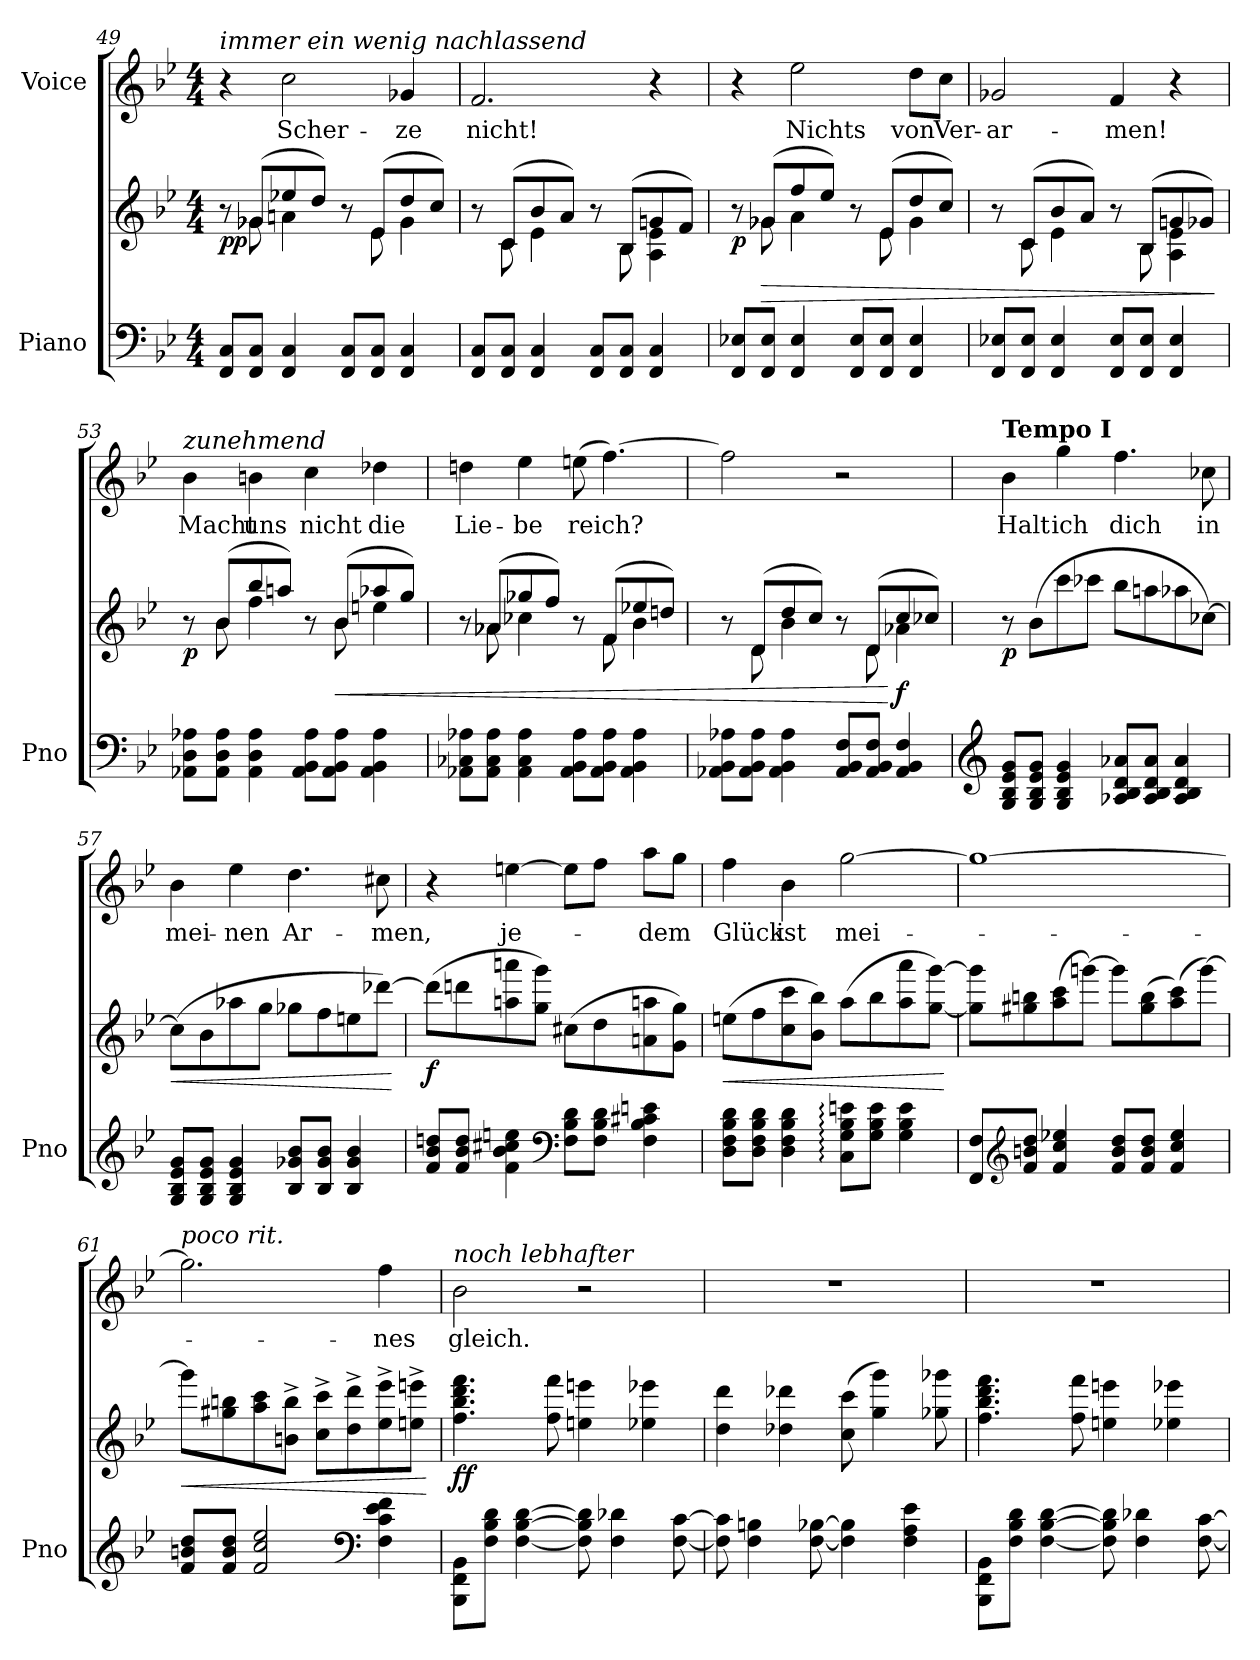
**kern	**kern	**dynam	**kern	**text
*part2	*part2	*part2	*part1	*part1
*staff3	*staff2	*staff2/3	*staff1	*staff1
*I"Piano	*	*	*I"Voice	*
*I'Pno	*	*	*	*
!!LO:LB:g=z
*clefF4	*clefG2	*	*clefG2	*
*k[b-e-]	*k[b-e-]	*	*k[b-e-]	*
*M4/4	*M4/4	*	*M4/4	*
*MM170	*MM170	*	*MM170	*
=49	=49	=49	=49	=49
*	*^	*	*	*
!	!	!	!	!LO:TX:a:i:t=immer ein wenig nachlassend	!
!	!	!	!LO:DY:b	!	!
8FF/ 8C/L	8r	8ryy	pp	4r	.
8FF/ 8C/J	(>8g-X/L	8g-\	.	.	.
!	!	!	!	!	!LO:LY:b
4FF/ 4C/	8ee-X/	4an\	.	2cc\	Scher-
.	8dd/J)	.	.	.	.
8FF/ 8C/L	8r	8ryy	.	.	.
8FF/ 8C/J	(>8e-/L	8e-\	.	.	.
!	!	!	!	!	!LO:LY:b
4FF/ 4C/	8dd/	4g-\	.	4g-X/	-ze
.	8cc/J)	.	.	.	.
=50	=50	=50	=50	=50	=50
*	*	*	*	*MM160	*
!	!	!	!	!	!LO:LY:b
8FF/ 8C/L	8r	8ryy	.	2.f/	nicht!
8FF/ 8C/J	(>8c/L	8c\	.	.	.
4FF/ 4C/	8b-/	4e-\	.	.	.
.	8a/J)	.	.	.	.
8FF/ 8C/L	8r	8ryy	.	.	.
8FF/ 8C/J	(>8B-/L	8B-\	.	.	.
4FF/ 4C/	8gn/	4A\ 4e-\	.	4r	.
.	8f/J)	.	.	.	.
=51	=51	=51	=51	=51	=51
*	*	*	*	*MM150	*
!	!	!	!LO:DY:b	!	!
8FF/ 8E-X/L	8r	8ryy	p	4r	.
!	!	!	!LO:HP:b	!	!
8FF/ 8E-/J	(>8g-X/L	8g-\	>	.	.
!	!	!	!	!	!LO:LY:b
4FF/ 4E-/	8ff/	4a\	.	2ee-\	Nichts
.	8ee-/J)	.	.	.	.
8FF/ 8E-/L	8r	8ryy	.	.	.
8FF/ 8E-/J	(>8e-/L	8e-\	.	.	.
!	!	!	!	!	!LO:LY:b
4FF/ 4E-/	8dd/	4g-\	.	8dd\L	von
!	!	!	!	!	!LO:LY:b
.	8cc/J)	.	.	8cc\J	Ver-
=52	=52	=52	=52	=52	=52
*	*	*	*	*MM140	*
!	!	!	!	!	!LO:LY:b
8FF/ 8E-X/L	8r	8ryy	.	2g-X/	-ar-
8FF/ 8E-/J	(>8c/L	8c\	.	.	.
4FF/ 4E-/	8b-/	4e-\	.	.	.
.	8a/J)	.	.	.	.
!	!	!	!	!	!LO:LY:b
8FF/ 8E-/L	8r	8ryy	.	4f/	-men!
8FF/ 8E-/J	(>8B-/L	8B-\	.	.	.
4FF/ 4E-/	8gn/	4A\ 4e-\	.	4r	.
.	8g-X/J)	.	.	.	.
*	*v	*v	*	*	*
.	.	]	.	.
!!LO:PB:g=z
=53	=53	=53	=53	=53
*	*	*	*MM145	*
*	*^	*	*	*
!	!	!	!	!LO:TX:a:i:t=zunehmend	!
!	!	!	!LO:DY:b	!	!LO:LY:b
8AA-X\ 8D\ 8A-X\L	8r	8ryy	p	4b-\	Macht
8AA-\ 8D\ 8A-\J	(>8b-/L	8b-\	.	.	.
!	!	!	!	!	!LO:LY:b
4AA-\ 4D\ 4A-\	8bb-/	4ff\	.	4bn\	uns
.	8aan/J)	.	.	.	.
*	*	*	*	*MM150	*
!	!	!	!	!	!LO:LY:b
8AA-\ 8BB-\ 8A-\L	8r	8ryy	.	4cc\	nicht
!	!	!	!LO:HP:b	!	!
8AA-\ 8BB-\ 8A-\J	(>8b-/L	8b-\	<	.	.
!	!	!	!	!	!LO:LY:b
4AA-\ 4BB-\ 4A-\	8aa-X/	4een\	.	4dd-X\	die
.	8gg/J)	.	.	.	.
=54	=54	=54	=54	=54	=54
*	*	*	*	*MM155	*
!	!	!	!	!	!LO:LY:b
8AA-X\ 8C-X\ 8A-X\L	8r	8ryy	.	4ddn\	Lie-
8AA-\ 8C-\ 8A-\J	(>8a-X/L	8a-\	.	.	.
!	!	!	!	!	!LO:LY:b
4AA-\ 4C-\ 4A-\	8gg-X/	4cc-X\	.	4ee-\	-be
.	8ff/J)	.	.	.	.
*	*	*	*	*MM160	*
!	!	!	!	!	!LO:LY:b
8AA-\ 8BB-\ 8A-\L	8r	8ryy	.	(>8een\	reich?
8AA-\ 8BB-\ 8A-\J	(>8f/L	8f\	.	[4.ff\)	.
4AA-\ 4BB-\ 4A-\	8ee-X/	4b-\	.	.	.
.	8ddn/J)	.	.	.	.
=55	=55	=55	=55	=55	=55
*	*	*	*	*MM165	*
8AA-X\ 8BB-\ 8A-X\L	8r	8ryy	.	2ff\]	.
8AA-\ 8BB-\ 8A-\J	(>8d/L	8d\	.	.	.
4AA-\ 4BB-\ 4A-\	8dd/	4b-\	.	.	.
.	8cc/J)	.	.	.	.
8AA-/ 8BB-/ 8F/L	8r	8ryy	.	2r	.
8AA-/ 8BB-/ 8F/J	(>8d/L	8d\	.	.	.
!	!	!	!LO:DY:n=1:b	!	!
4AA-/ 4BB-/ 4F/	8cc/	4a-X\	[ f	.	.
.	8cc-X/J)	.	.	.	.
*	*v	*v	*	*	*
=56	=56	=56	=56	=56
*clefG2	*	*	*	*
!	!	!	!LO:TX:a:B:t=Tempo I	!
!	!	!LO:DY:b	!	!LO:LY:b
8G/ 8B-/ 8e-/ 8g/L	8r	p	4b-\	Halt
8G/ 8B-/ 8e-/ 8g/J	(>8b-\L	.	.	.
!	!	!	!	!LO:LY:b
4G/ 4B-/ 4e-/ 4g/	8ccc\	.	4gg\	ich
.	8ccc-X\J	.	.	.
!	!	!	!	!LO:LY:b
8A-X/ 8B-/ 8d/ 8a-X/L	8bb-\L	.	4.ff\	dich
8A-/ 8B-/ 8d/ 8a-/J	8aan\	.	.	.
4A-/ 4B-/ 4d/ 4a-/	8aa-X\	.	.	.
!	!	!	!	!LO:LY:b
.	[8cc-X\J)	.	8cc-X\	in
!!LO:PB:g=z
=57	=57	=57	=57	=57
!	!	!LO:HP:b	!	!LO:LY:b
8G/ 8B-/ 8e-/ 8g/L	(>8cc-\L]	<	4b-\	mei-
8G/ 8B-/ 8e-/ 8g/J	8b-\	.	.	.
!	!	!	!	!LO:LY:b
4G/ 4B-/ 4e-/ 4g/	8aa-X\	.	4ee-\	-nen
.	8gg\J	.	.	.
!	!	!	!	!LO:LY:b
8B-/ 8g-X/ 8b-/L	8gg-X\L	.	4.dd\	Ar-
8B-/ 8g-/ 8b-/J	8ff\	.	.	.
4B-/ 4g-/ 4b-/	8een\	.	.	.
!	!	!	!	!LO:LY:b
.	[8ddd-X\J)	.	8cc#X\	-men,
.	.	[	.	.
=58	=58	=58	=58	=58
!	!	!LO:DY:b	!	!
8f/ 8b-/ 8ddn/L	(>8ddd-\L]	f	4r	.
8f/ 8b-/ 8dd/J	8dddn\	.	.	.
!	!	!	!	!LO:LY:b
4f\ 4b-\ 4cc#X\ 4een\	8aan\ 8aaan\	.	[4een\	je-
.	8gg\ 8ggg\J)	.	.	.
*clefF4	*	*	*	*
8F\ 8B-\ 8d\L	(>8cc#X\L	.	8ee\L]	.
8F\ 8B-\ 8d\J	8dd\	.	8ff\J	.
!	!	!	!	!LO:LY:b
4F\ 4B-\ 4c#X\ 4en\	8an\ 8aan\	.	8aa\L	-dem
.	8g\ 8gg\J)	.	8gg\J	.
=59	=59	=59	=59	=59
!	!	!LO:HP:b	!	!LO:LY:b
8D\ 8F\ 8B-\ 8d\L	(>8een\L	<	4ff\	Glück
8D\ 8F\ 8B-\ 8d\J	8ff\	.	.	.
!	!	!	!	!LO:LY:b
4D\ 4F\ 4B-\ 4d\	8cc\ 8ccc\	.	4b-\	ist
.	8b-\ 8bb-\J)	.	.	.
!	!	!	!	!LO:LY:b
8C\: 8G\: 8B-\: 8en\:L	(>8aa\L	.	[2gg\	mei-
8G\ 8B-\ 8e\J	8bb-\	.	.	.
4G\ 4B-\ 4e\	8aa\ 8aaa\	.	.	.
.	[8gg\ [8ggg\J)	.	.	.
.	.	[	.	.
=60	=60	=60	=60	=60
!	!	!LO:DY:b	!	!
!	!	!LO:DY:n=1:b	!	!
8FF/ 8F/L	8gg\] 8ggg\]L	other-dynamics f	1gg_	.
*clefG2	*	*	*	*
8f/ 8bn/ 8dd/J	8gg#X\ 8bbn\	.	.	.
4f/ 4cc/ 4ee-X/	(>8aa\ 8ccc\	.	.	.
.	[8gggn\J)	.	.	.
8f/ 8b/ 8dd/L	8ggg\L]	.	.	.
8f/ 8b/ 8dd/J	(>8gg#\ 8bb\	.	.	.
4f/ 4cc/ 4ee-/	(>8aa\ 8ccc\)	.	.	.
.	[8ggg\J)	.	.	.
!!LO:LB:g=z
=61	=61	=61	=61	=61
*	*	*	*MM170	*
!	!	!	!LO:TX:a:i:t=poco rit.	!
!	!	!LO:HP:b	!	!
8f/ 8bn/ 8dd/L	8ggg\L]	<	2.gg\]	.
8f/ 8b/ 8dd/J	8gg#X\ 8bbn\	.	.	.
2f/ 2cc/ 2ee-/	8aa\ 8ccc\	.	.	.
.	8bn\^ 8bb\^J	.	.	.
.	8cc\^ 8ccc\^L	.	.	.
.	8dd\^ 8ddd\^	.	.	.
*clefF4	*	*	*	*
!	!	!	!	!LO:LY:b
4F\ 4c\ 4e-\ 4f\	8ee-\^ 8eee-\^	.	4ff\	-nes
.	8een\^ 8eeen\^J	.	.	.
.	.	[	.	.
=62	=62	=62	=62	=62
*	*	*	*MM185	*
!	!	!	!LO:TX:a:i:t=noch lebhafter	!
!	!	!LO:DY:b	!	!LO:LY:b
8BBB-\ 8FF\ 8BB-\L	4.ff\ 4.bb-\ 4.ddd\ 4.fff\	ff	2b-\	gleich.
8F\ 8B-\ 8d\J	.	.	.	.
[4F\ [4B-\ [4d\	.	.	.	.
.	8ff\ 8fff\	.	.	.
8F\] 8B-\] 8d\]	4een\ 4eeen\	.	2r	.
4F\ 4d-X\	.	.	.	.
.	4ee-X\ 4eee-X\	.	.	.
[8F\ [8c\	.	.	.	.
=63	=63	=63	=63	=63
8F\] 8c\]	4dd\ 4ddd\	.	1r	.
4F\ 4Bn\	.	.	.	.
.	4dd-X\ 4ddd-X\	.	.	.
[8F\ [8B-X\	.	.	.	.
4F\] 4B-\]	(>8cc\ 8ccc\	.	.	.
.	4gg\ 4ggg\)	.	.	.
4F\ 4A\ 4e-\	.	.	.	.
.	8gg-X\ 8ggg-X\	.	.	.
=64	=64	=64	=64	=64
8BBB-\ 8FF\ 8BB-\L	4.ff\ 4.bb-\ 4.ddd\ 4.fff\	.	1r	.
8F\ 8B-\ 8d\J	.	.	.	.
[4F\ [4B-\ [4d\	.	.	.	.
.	8ff\ 8fff\	.	.	.
8F\] 8B-\] 8d\]	4een\ 4eeen\	.	.	.
4F\ 4d-X\	.	.	.	.
.	4ee-X\ 4eee-X\	.	.	.
[8F\ [8c\	.	.	.	.
=	=	=	=	=
*-	*-	*-	*-	*-
